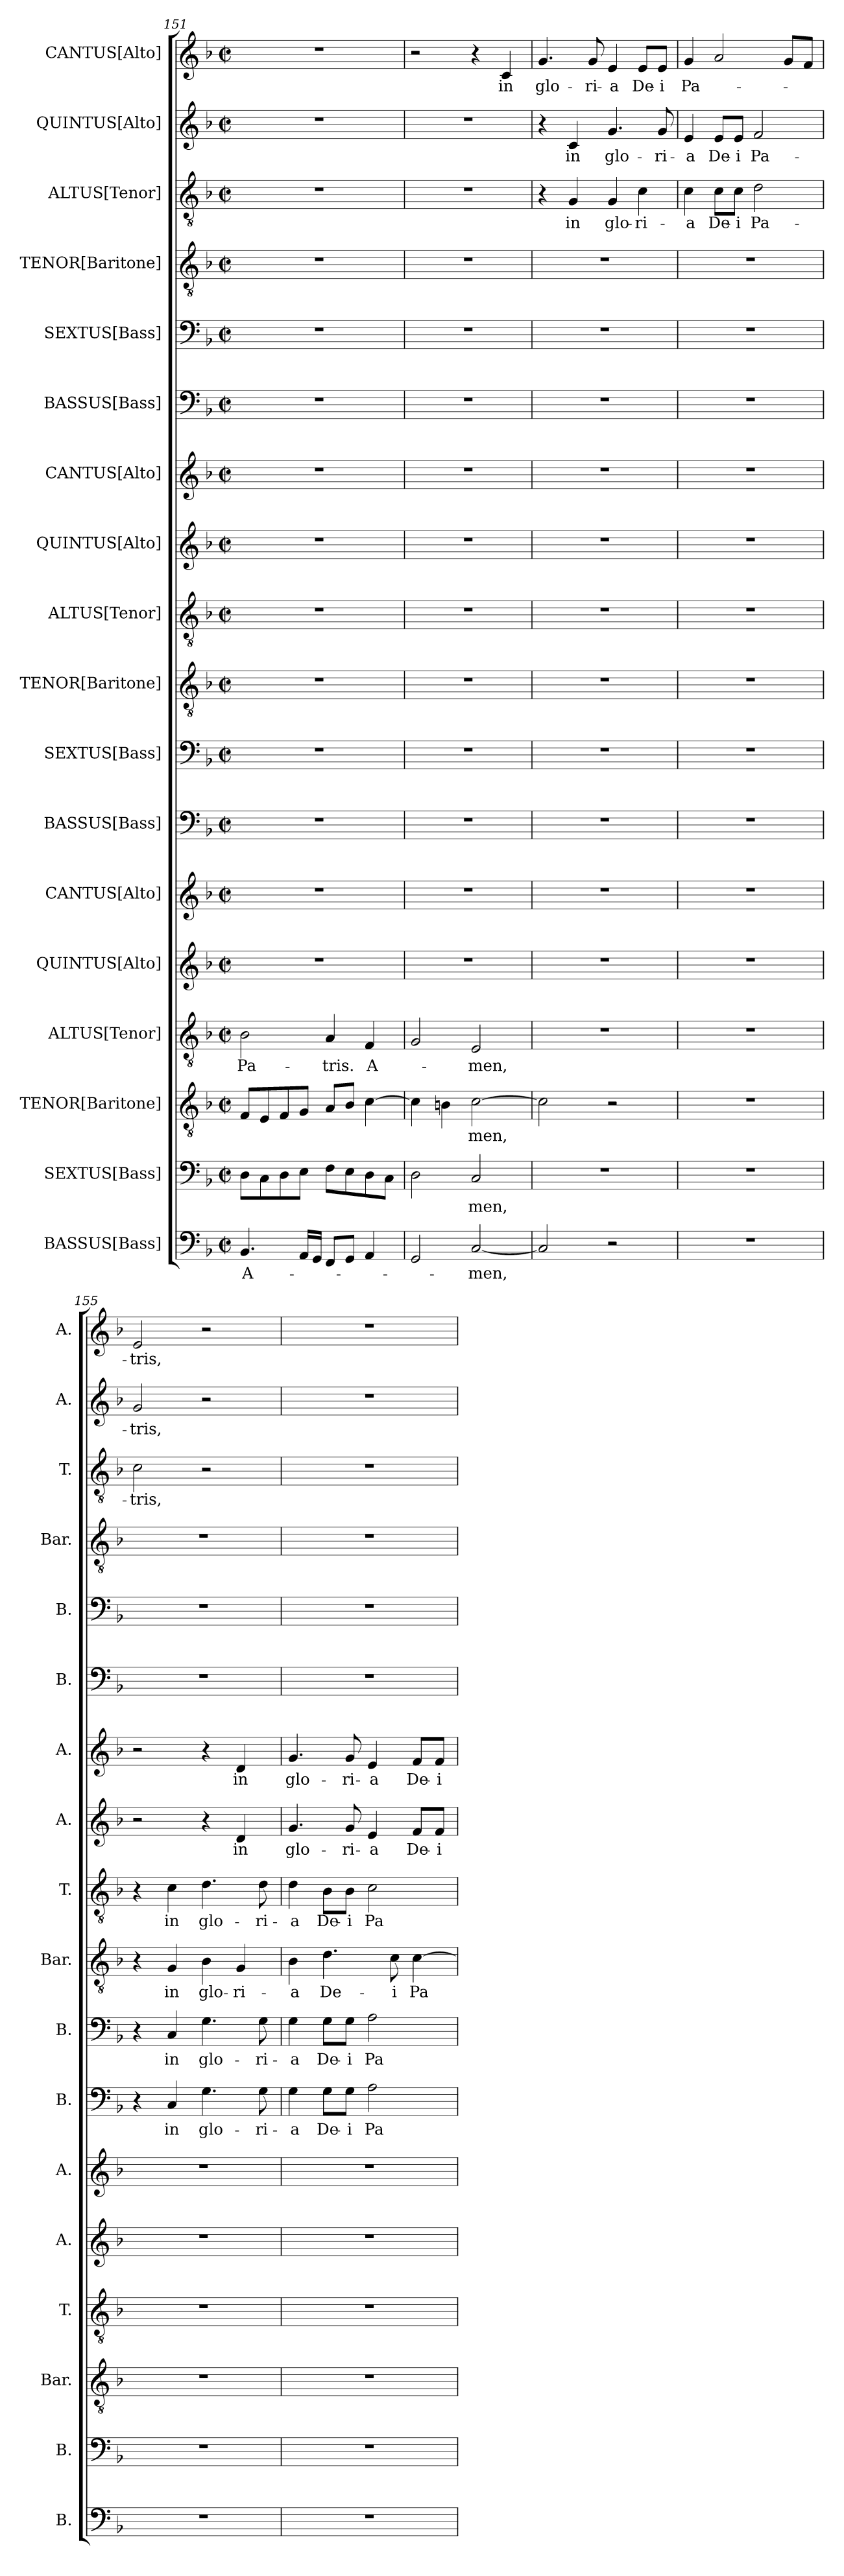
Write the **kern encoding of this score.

**kern	**text	**kern	**text	**kern	**text	**kern	**text	**kern	**kern	**kern	**text	**kern	**text	**kern	**text	**kern	**text	**kern	**text	**kern	**text	**kern	**kern	**kern	**kern	**text	**kern	**text	**kern	**text
*part18	*part18	*part17	*part17	*part16	*part16	*part15	*part15	*part14	*part13	*part12	*part12	*part11	*part11	*part10	*part10	*part9	*part9	*part8	*part8	*part7	*part7	*part6	*part5	*part4	*part3	*part3	*part2	*part2	*part1	*part1
*staff18	*staff18	*staff17	*staff17	*staff16	*staff16	*staff15	*staff15	*staff14	*staff13	*staff12	*staff12	*staff11	*staff11	*staff10	*staff10	*staff9	*staff9	*staff8	*staff8	*staff7	*staff7	*staff6	*staff5	*staff4	*staff3	*staff3	*staff2	*staff2	*staff1	*staff1
*I"BASSUS[Bass]	*	*I"SEXTUS[Bass]	*	*I"TENOR[Baritone]	*	*I"ALTUS[Tenor]	*	*I"QUINTUS[Alto]	*I"CANTUS[Alto]	*I"BASSUS[Bass]	*	*I"SEXTUS[Bass]	*	*I"TENOR[Baritone]	*	*I"ALTUS[Tenor]	*	*I"QUINTUS[Alto]	*	*I"CANTUS[Alto]	*	*I"BASSUS[Bass]	*I"SEXTUS[Bass]	*I"TENOR[Baritone]	*I"ALTUS[Tenor]	*	*I"QUINTUS[Alto]	*	*I"CANTUS[Alto]	*
*I'B.	*	*I'B.	*	*I'Bar.	*	*I'T.	*	*I'A.	*I'A.	*I'B.	*	*I'B.	*	*I'Bar.	*	*I'T.	*	*I'A.	*	*I'A.	*	*I'B.	*I'B.	*I'Bar.	*I'T.	*	*I'A.	*	*I'A.	*
*clefF4	*	*clefF4	*	*clefGv2	*	*clefGv2	*	*clefG2	*clefG2	*clefF4	*	*clefF4	*	*clefGv2	*	*clefGv2	*	*clefG2	*	*clefG2	*	*clefF4	*clefF4	*clefGv2	*clefGv2	*	*clefG2	*	*clefG2	*
*	*	*	*	*ITrd7c12	*	*ITrd7c12	*	*	*	*	*	*	*	*ITrd7c12	*	*ITrd7c12	*	*	*	*	*	*	*	*ITrd7c12	*ITrd7c12	*	*	*	*	*
*k[b-]	*	*k[b-]	*	*k[b-]	*	*k[b-]	*	*k[b-]	*k[b-]	*k[b-]	*	*k[b-]	*	*k[b-]	*	*k[b-]	*	*k[b-]	*	*k[b-]	*	*k[b-]	*k[b-]	*k[b-]	*k[b-]	*	*k[b-]	*	*k[b-]	*
*F:	*	*F:	*	*F:	*	*F:	*	*F:	*F:	*F:	*	*F:	*	*F:	*	*F:	*	*F:	*	*F:	*	*F:	*F:	*F:	*F:	*	*F:	*	*F:	*
*M2/2	*	*M2/2	*	*M2/2	*	*M2/2	*	*M2/2	*M2/2	*M2/2	*	*M2/2	*	*M2/2	*	*M2/2	*	*M2/2	*	*M2/2	*	*M2/2	*M2/2	*M2/2	*M2/2	*	*M2/2	*	*M2/2	*
*met(c|)	*	*met(c|)	*	*met(c|)	*	*met(c|)	*	*met(c|)	*met(c|)	*met(c|)	*	*met(c|)	*	*met(c|)	*	*met(c|)	*	*met(c|)	*	*met(c|)	*	*met(c|)	*met(c|)	*met(c|)	*met(c|)	*	*met(c|)	*	*met(c|)	*
=151	=151	=151	=151	=151	=151	=151	=151	=151	=151	=151	=151	=151	=151	=151	=151	=151	=151	=151	=151	=151	=151	=151	=151	=151	=151	=151	=151	=151	=151	=151
!	!LO:LY:b	!	!	!	!	!	!LO:LY:b	!	!	!	!	!	!	!	!	!	!	!	!	!	!	!	!	!	!	!	!	!	!	!
4.BB-/	A-	8D\L	.	8FF/L	.	2BB-\	Pa-	1r	1r	1r	.	1r	.	1r	.	1r	.	1r	.	1r	.	1r	1r	1r	1r	.	1r	.	1r	.
.	.	8C\	.	8EE/	.	.	.	.	.	.	.	.	.	.	.	.	.	.	.	.	.	.	.	.	.	.	.	.	.	.
.	.	8D\	.	8FF/	.	.	.	.	.	.	.	.	.	.	.	.	.	.	.	.	.	.	.	.	.	.	.	.	.	.
16AA/LL	.	8E\J	.	8GG/J	.	.	.	.	.	.	.	.	.	.	.	.	.	.	.	.	.	.	.	.	.	.	.	.	.	.
16GG/JJ	.	.	.	.	.	.	.	.	.	.	.	.	.	.	.	.	.	.	.	.	.	.	.	.	.	.	.	.	.	.
!	!	!	!	!	!	!	!LO:LY:b	!	!	!	!	!	!	!	!	!	!	!	!	!	!	!	!	!	!	!	!	!	!	!
8FF/L	.	8F\L	.	8AA/L	.	4AA/	-tris.	.	.	.	.	.	.	.	.	.	.	.	.	.	.	.	.	.	.	.	.	.	.	.
8GG/J	.	8E\	.	8BB-/J	.	.	.	.	.	.	.	.	.	.	.	.	.	.	.	.	.	.	.	.	.	.	.	.	.	.
!	!	!	!	!	!	!	!LO:LY:b	!	!	!	!	!	!	!	!	!	!	!	!	!	!	!	!	!	!	!	!	!	!	!
4AA/	.	8D\	.	[>4C\	.	4FF/	A-	.	.	.	.	.	.	.	.	.	.	.	.	.	.	.	.	.	.	.	.	.	.	.
.	.	8C\J	.	.	.	.	.	.	.	.	.	.	.	.	.	.	.	.	.	.	.	.	.	.	.	.	.	.	.	.
=152	=152	=152	=152	=152	=152	=152	=152	=152	=152	=152	=152	=152	=152	=152	=152	=152	=152	=152	=152	=152	=152	=152	=152	=152	=152	=152	=152	=152	=152	=152
2GG/	.	2D\	.	4C\]	.	2GG/	.	1r	1r	1r	.	1r	.	1r	.	1r	.	1r	.	1r	.	1r	1r	1r	1r	.	1r	.	2r	.
.	.	.	.	4BBn\	.	.	.	.	.	.	.	.	.	.	.	.	.	.	.	.	.	.	.	.	.	.	.	.	.	.
!	!LO:LY:b	!	!LO:LY:b	!	!LO:LY:b	!	!LO:LY:b	!	!	!	!	!	!	!	!	!	!	!	!	!	!	!	!	!	!	!	!	!	!	!
[<2C/	-men,	2C/	-men,	[>2C\	-men,	2EE/	-men,	.	.	.	.	.	.	.	.	.	.	.	.	.	.	.	.	.	.	.	.	.	4r	.
!	!	!	!	!	!	!	!	!	!	!	!	!	!	!	!	!	!	!	!	!	!	!	!	!	!	!	!	!	!	!LO:LY:b
.	.	.	.	.	.	.	.	.	.	.	.	.	.	.	.	.	.	.	.	.	.	.	.	.	.	.	.	.	4c/	in
=153	=153	=153	=153	=153	=153	=153	=153	=153	=153	=153	=153	=153	=153	=153	=153	=153	=153	=153	=153	=153	=153	=153	=153	=153	=153	=153	=153	=153	=153	=153
!	!	!	!	!	!	!	!	!	!	!	!	!	!	!	!	!	!	!	!	!	!	!	!	!	!	!	!	!	!	!LO:LY:b
2C/]	.	1r	.	2C\]	.	1r	.	1r	1r	1r	.	1r	.	1r	.	1r	.	1r	.	1r	.	1r	1r	1r	4r	.	4r	.	4.g/	glo-
!	!	!	!	!	!	!	!	!	!	!	!	!	!	!	!	!	!	!	!	!	!	!	!	!	!	!LO:LY:b	!	!LO:LY:b	!	!
.	.	.	.	.	.	.	.	.	.	.	.	.	.	.	.	.	.	.	.	.	.	.	.	.	4GG/	in	4c/	in	.	.
!	!	!	!	!	!	!	!	!	!	!	!	!	!	!	!	!	!	!	!	!	!	!	!	!	!	!	!	!	!	!LO:LY:b
.	.	.	.	.	.	.	.	.	.	.	.	.	.	.	.	.	.	.	.	.	.	.	.	.	.	.	.	.	8g/	-ri-
!	!	!	!	!	!	!	!	!	!	!	!	!	!	!	!	!	!	!	!	!	!	!	!	!	!	!LO:LY:b	!	!LO:LY:b	!	!LO:LY:b
2r	.	.	.	2r	.	.	.	.	.	.	.	.	.	.	.	.	.	.	.	.	.	.	.	.	4GG/	glo-	4.g/	glo-	4e/	-a
!	!	!	!	!	!	!	!	!	!	!	!	!	!	!	!	!	!	!	!	!	!	!	!	!	!	!LO:LY:b	!	!	!	!LO:LY:b
.	.	.	.	.	.	.	.	.	.	.	.	.	.	.	.	.	.	.	.	.	.	.	.	.	4C\	-ri-	.	.	8e/L	De-
!	!	!	!	!	!	!	!	!	!	!	!	!	!	!	!	!	!	!	!	!	!	!	!	!	!	!	!	!LO:LY:b	!	!LO:LY:b
.	.	.	.	.	.	.	.	.	.	.	.	.	.	.	.	.	.	.	.	.	.	.	.	.	.	.	8g/	-ri-	8e/J	-i
=154	=154	=154	=154	=154	=154	=154	=154	=154	=154	=154	=154	=154	=154	=154	=154	=154	=154	=154	=154	=154	=154	=154	=154	=154	=154	=154	=154	=154	=154	=154
!	!	!	!	!	!	!	!	!	!	!	!	!	!	!	!	!	!	!	!	!	!	!	!	!	!	!LO:LY:b	!	!LO:LY:b	!	!LO:LY:b
1r	.	1r	.	1r	.	1r	.	1r	1r	1r	.	1r	.	1r	.	1r	.	1r	.	1r	.	1r	1r	1r	4C\	-a	4e/	-a	4g/	Pa-
!	!	!	!	!	!	!	!	!	!	!	!	!	!	!	!	!	!	!	!	!	!	!	!	!	!	!LO:LY:b	!	!LO:LY:b	!	!
.	.	.	.	.	.	.	.	.	.	.	.	.	.	.	.	.	.	.	.	.	.	.	.	.	8C\L	De-	8e/L	De-	2a/	.
!	!	!	!	!	!	!	!	!	!	!	!	!	!	!	!	!	!	!	!	!	!	!	!	!	!	!LO:LY:b	!	!LO:LY:b	!	!
.	.	.	.	.	.	.	.	.	.	.	.	.	.	.	.	.	.	.	.	.	.	.	.	.	8C\J	-i	8e/J	-i	.	.
!	!	!	!	!	!	!	!	!	!	!	!	!	!	!	!	!	!	!	!	!	!	!	!	!	!	!LO:LY:b	!	!LO:LY:b	!	!
.	.	.	.	.	.	.	.	.	.	.	.	.	.	.	.	.	.	.	.	.	.	.	.	.	2D\	Pa-	2f/	Pa-	.	.
.	.	.	.	.	.	.	.	.	.	.	.	.	.	.	.	.	.	.	.	.	.	.	.	.	.	.	.	.	8g/L	.
.	.	.	.	.	.	.	.	.	.	.	.	.	.	.	.	.	.	.	.	.	.	.	.	.	.	.	.	.	8f/J	.
!!LO:PB:g=z
=155	=155	=155	=155	=155	=155	=155	=155	=155	=155	=155	=155	=155	=155	=155	=155	=155	=155	=155	=155	=155	=155	=155	=155	=155	=155	=155	=155	=155	=155	=155
!	!	!	!	!	!	!	!	!	!	!	!	!	!	!	!	!	!	!	!	!	!	!	!	!	!	!LO:LY:b	!	!LO:LY:b	!	!LO:LY:b
1r	.	1r	.	1r	.	1r	.	1r	1r	4r	.	4r	.	4r	.	4r	.	2r	.	2r	.	1r	1r	1r	2C\	-tris,	2g/	-tris,	2e/	-tris,
!	!	!	!	!	!	!	!	!	!	!	!LO:LY:b	!	!LO:LY:b	!	!LO:LY:b	!	!LO:LY:b	!	!	!	!	!	!	!	!	!	!	!	!	!
.	.	.	.	.	.	.	.	.	.	4C/	in	4C/	in	4GG/	in	4C\	in	.	.	.	.	.	.	.	.	.	.	.	.	.
!	!	!	!	!	!	!	!	!	!	!	!LO:LY:b	!	!LO:LY:b	!	!LO:LY:b	!	!LO:LY:b	!	!	!	!	!	!	!	!	!	!	!	!	!
.	.	.	.	.	.	.	.	.	.	4.G\	glo-	4.G\	glo-	4BB-\	glo-	4.D\	glo-	4r	.	4r	.	.	.	.	2r	.	2r	.	2r	.
!	!	!	!	!	!	!	!	!	!	!	!	!	!	!	!LO:LY:b	!	!	!	!LO:LY:b	!	!LO:LY:b	!	!	!	!	!	!	!	!	!
.	.	.	.	.	.	.	.	.	.	.	.	.	.	4GG/	-ri-	.	.	4d/	in	4d/	in	.	.	.	.	.	.	.	.	.
!	!	!	!	!	!	!	!	!	!	!	!LO:LY:b	!	!LO:LY:b	!	!	!	!LO:LY:b	!	!	!	!	!	!	!	!	!	!	!	!	!
.	.	.	.	.	.	.	.	.	.	8G\	-ri-	8G\	-ri-	.	.	8D\	-ri-	.	.	.	.	.	.	.	.	.	.	.	.	.
=156	=156	=156	=156	=156	=156	=156	=156	=156	=156	=156	=156	=156	=156	=156	=156	=156	=156	=156	=156	=156	=156	=156	=156	=156	=156	=156	=156	=156	=156	=156
!	!	!	!	!	!	!	!	!	!	!	!LO:LY:b	!	!LO:LY:b	!	!LO:LY:b	!	!LO:LY:b	!	!LO:LY:b	!	!LO:LY:b	!	!	!	!	!	!	!	!	!
1r	.	1r	.	1r	.	1r	.	1r	1r	4G\	-a	4G\	-a	4BB-\	-a	4D\	-a	4.g/	glo-	4.g/	glo-	1r	1r	1r	1r	.	1r	.	1r	.
!	!	!	!	!	!	!	!	!	!	!	!LO:LY:b	!	!LO:LY:b	!	!LO:LY:b	!	!LO:LY:b	!	!	!	!	!	!	!	!	!	!	!	!	!
.	.	.	.	.	.	.	.	.	.	8G\L	De-	8G\L	De-	4.D\	De-	8BB-\L	De-	.	.	.	.	.	.	.	.	.	.	.	.	.
!	!	!	!	!	!	!	!	!	!	!	!LO:LY:b	!	!LO:LY:b	!	!	!	!LO:LY:b	!	!LO:LY:b	!	!LO:LY:b	!	!	!	!	!	!	!	!	!
.	.	.	.	.	.	.	.	.	.	8G\J	-i	8G\J	-i	.	.	8BB-\J	-i	8g/	-ri-	8g/	-ri-	.	.	.	.	.	.	.	.	.
!	!	!	!	!	!	!	!	!	!	!	!LO:LY:b	!	!LO:LY:b	!	!	!	!LO:LY:b	!	!LO:LY:b	!	!LO:LY:b	!	!	!	!	!	!	!	!	!
.	.	.	.	.	.	.	.	.	.	2A\	Pa-	2A\	Pa-	.	.	2C\	Pa-	4e/	-a	4e/	-a	.	.	.	.	.	.	.	.	.
!	!	!	!	!	!	!	!	!	!	!	!	!	!	!	!LO:LY:b	!	!	!	!	!	!	!	!	!	!	!	!	!	!	!
.	.	.	.	.	.	.	.	.	.	.	.	.	.	8C\	-i	.	.	.	.	.	.	.	.	.	.	.	.	.	.	.
!	!	!	!	!	!	!	!	!	!	!	!	!	!	!	!LO:LY:b	!	!	!	!LO:LY:b	!	!LO:LY:b	!	!	!	!	!	!	!	!	!
.	.	.	.	.	.	.	.	.	.	.	.	.	.	[>4C\	Pa-	.	.	8f/L	De-	8f/L	De-	.	.	.	.	.	.	.	.	.
!	!	!	!	!	!	!	!	!	!	!	!	!	!	!	!	!	!	!	!LO:LY:b	!	!LO:LY:b	!	!	!	!	!	!	!	!	!
.	.	.	.	.	.	.	.	.	.	.	.	.	.	.	.	.	.	8f/J	-i	8f/J	-i	.	.	.	.	.	.	.	.	.
=	=	=	=	=	=	=	=	=	=	=	=	=	=	=	=	=	=	=	=	=	=	=	=	=	=	=	=	=	=	=
*-	*-	*-	*-	*-	*-	*-	*-	*-	*-	*-	*-	*-	*-	*-	*-	*-	*-	*-	*-	*-	*-	*-	*-	*-	*-	*-	*-	*-	*-	*-
